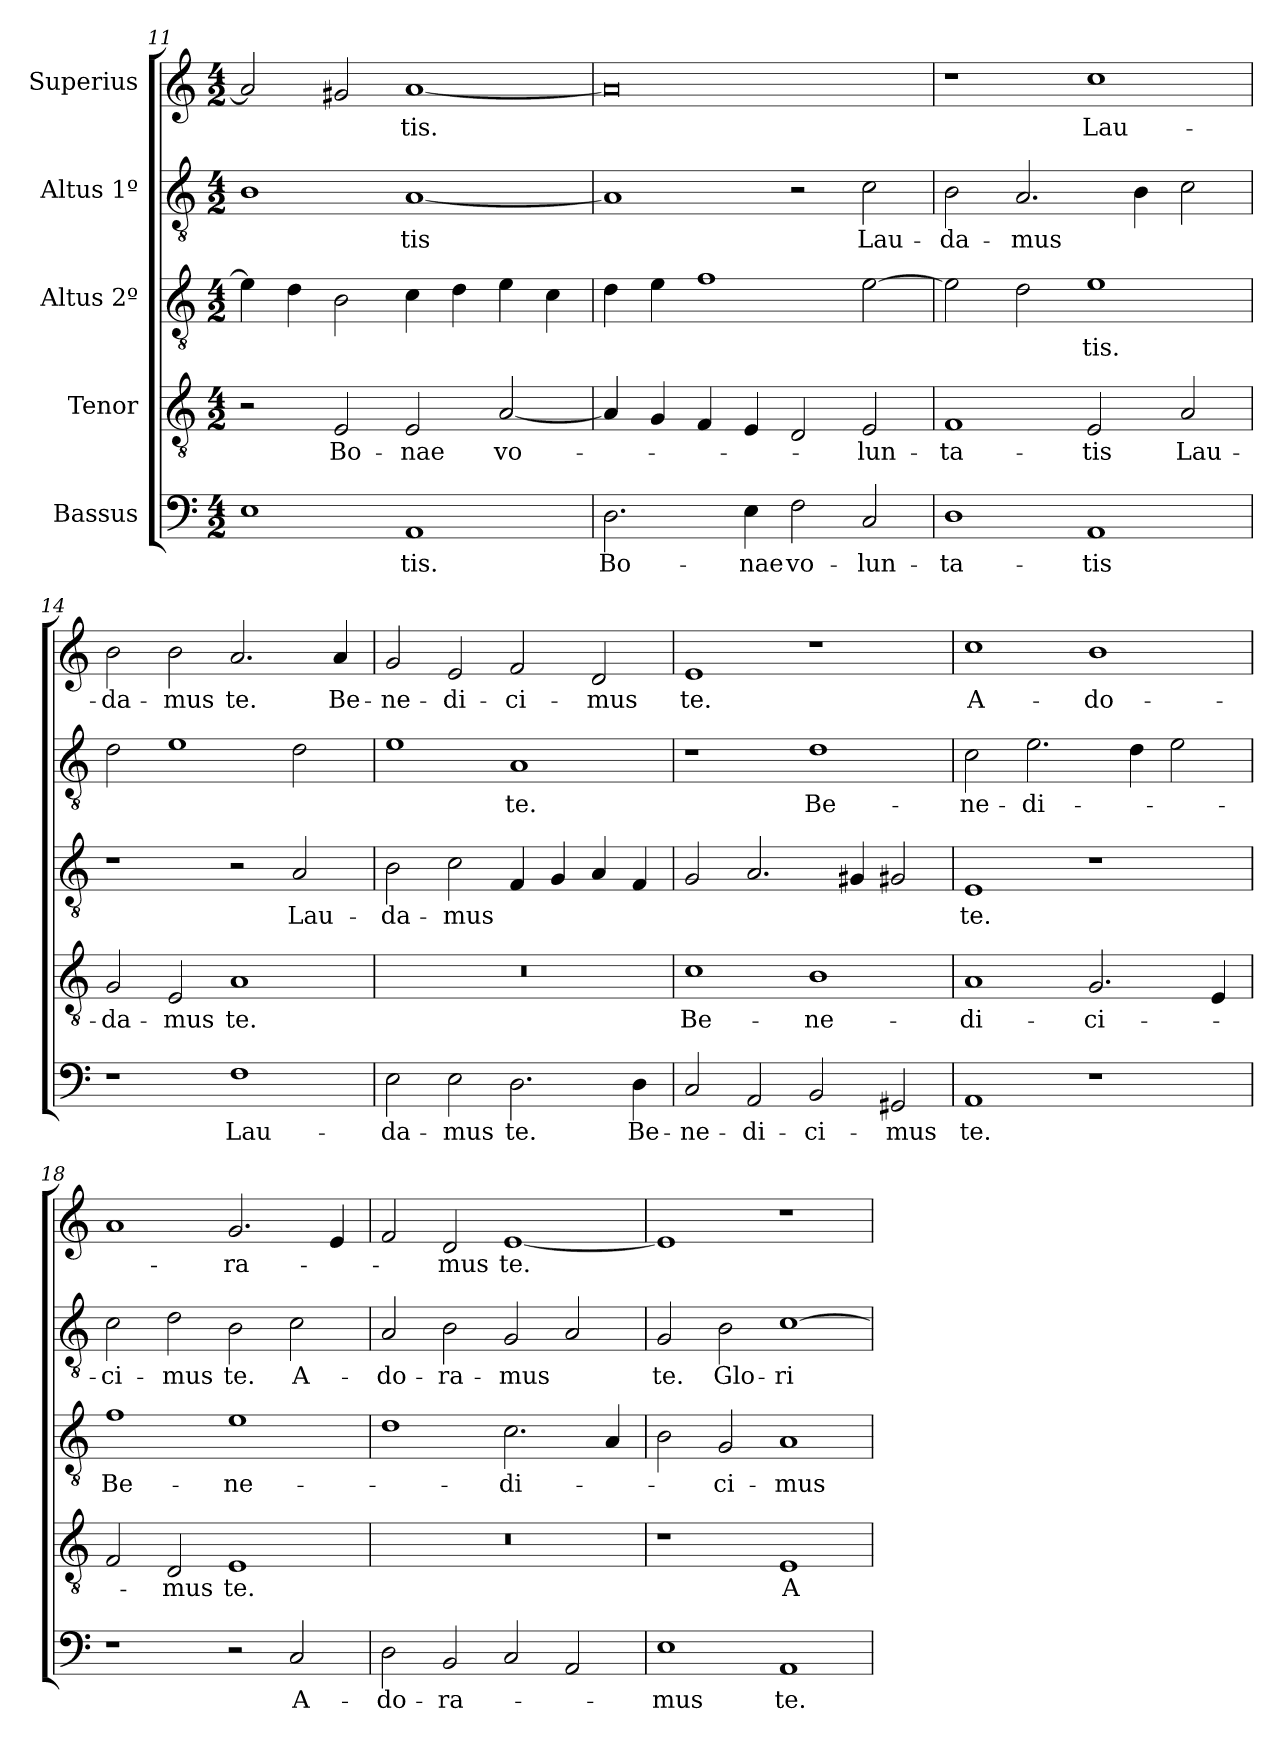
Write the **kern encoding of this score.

**kern	**text	**kern	**text	**kern	**text	**kern	**text	**kern	**text
*part5	*part5	*part4	*part4	*part3	*part3	*part2	*part2	*part1	*part1
*staff5	*staff5	*staff4	*staff4	*staff3	*staff3	*staff2	*staff2	*staff1	*staff1
*I"Bassus	*	*I"Tenor	*	*I"Altus 2º	*	*I"Altus 1º	*	*I"Superius	*
*clefF4	*	*clefGv2	*	*clefGv2	*	*clefGv2	*	*clefG2	*
*k[]	*	*k[]	*	*k[]	*	*k[]	*	*k[]	*
*M4/2	*	*M4/2	*	*M4/2	*	*M4/2	*	*M4/2	*
=11	=11	=11	=11	=11	=11	=11	=11	=11	=11
1E\	.	2r	.	4e\]	.	1B\	.	2a/]	.
.	.	.	.	4d\	.	.	.	.	.
.	.	2E/	Bo-	2B\	.	.	.	2g#X/	.
1AA/	-tis.	2E/	-nae	4c\	.	[1A/	-tis	[1a/	-tis.
.	.	.	.	4d\	.	.	.	.	.
.	.	[2A/	vo-	4e\	.	.	.	.	.
.	.	.	.	4c\	.	.	.	.	.
=12	=12	=12	=12	=12	=12	=12	=12	=12	=12
2.D\	Bo-	4A/]	.	4d\	.	1A/]	.	0a/]	.
.	.	4G/	.	4e\	.	.	.	.	.
.	.	4F/	.	1f\	.	.	.	.	.
4E\	-nae	4E/	.	.	.	.	.	.	.
2F\	vo-	2D/	.	.	.	2r	.	.	.
2C/	-lun-	2E/	-lun-	[2e\	.	2c\	Lau-	.	.
=13	=13	=13	=13	=13	=13	=13	=13	=13	=13
1D\	-ta-	1F/	-ta-	2e\]	.	2B\	-da-	1r	.
.	.	.	.	2d\	.	2.A/	-mus	.	.
1AA/	-tis	2E/	-tis	1e\	-tis.	.	.	1cc\	Lau-
.	.	.	.	.	.	4B\	.	.	.
.	.	2A/	Lau-	.	.	2c\	.	.	.
=14	=14	=14	=14	=14	=14	=14	=14	=14	=14
1r	.	2G/	-da-	1r	.	2d\	.	2b\	-da-
.	.	2E/	-mus	.	.	1e\	.	2b\	-mus
1F\	Lau-	1A/	te.	2r	.	.	.	2.a/	te.
.	.	.	.	2A/	Lau-	2d\	.	.	.
.	.	.	.	.	.	.	.	4a/	Be-
=15	=15	=15	=15	=15	=15	=15	=15	=15	=15
2E\	-da-	0r	.	2B\	-da-	1e\	.	2g/	-ne-
2E\	-mus	.	.	2c\	-mus	.	.	2e/	-di-
2.D\	te.	.	.	4F/	.	1A/	te.	2f/	-ci-
.	.	.	.	4G/	.	.	.	.	.
.	.	.	.	4A/	.	.	.	2d/	-mus
4D\	Be-	.	.	4F/	.	.	.	.	.
=16	=16	=16	=16	=16	=16	=16	=16	=16	=16
2C/	-ne-	1c\	Be-	2G/	.	1r	.	1e/	te.
2AA/	-di-	.	.	2.A/	.	.	.	.	.
2BB/	-ci-	1B\	-ne-	.	.	1d\	Be-	1r	.
.	.	.	.	4G#X/	.	.	.	.	.
2GG#X/	-mus	.	.	2G#X/	.	.	.	.	.
=17	=17	=17	=17	=17	=17	=17	=17	=17	=17
1AA/	te.	1A/	-di-	1E/	te.	2c\	-ne-	1cc\	A-
.	.	.	.	.	.	2.e\	-di-	.	.
1r	.	2.G/	-ci-	1r	.	.	.	1b\	-do-
.	.	.	.	.	.	4d\	.	.	.
.	.	.	.	.	.	2e\	.	.	.
.	.	4E/	.	.	.	.	.	.	.
=18	=18	=18	=18	=18	=18	=18	=18	=18	=18
1r	.	2F/	.	1f\	Be-	2c\	-ci-	1a/	.
.	.	2D/	-mus	.	.	2d\	-mus	.	.
2r	.	1E/	te.	1e\	-ne-	2B\	te.	2.g/	-ra-
2C/	A-	.	.	.	.	2c\	A-	.	.
.	.	.	.	.	.	.	.	4e/	.
=19	=19	=19	=19	=19	=19	=19	=19	=19	=19
2D\	-do-	0r	.	1d\	.	2A/	-do-	2f/	.
2BB/	-ra-	.	.	.	.	2B\	-ra-	2d/	-mus
2C/	.	.	.	2.c\	-di-	2G/	-mus	[1e/	te.
2AA/	.	.	.	.	.	2A/	.	.	.
.	.	.	.	4A/	.	.	.	.	.
=20	=20	=20	=20	=20	=20	=20	=20	=20	=20
1E\	-mus	1r	.	2B\	.	2G/	te.	1e/]	.
.	.	.	.	2G/	-ci-	2B\	Glo-	.	.
1AA/	te.	1E/	A-	1A/	-mus	[1c\	-ri-	1r	.
=	=	=	=	=	=	=	=	=	=
*-	*-	*-	*-	*-	*-	*-	*-	*-	*-
